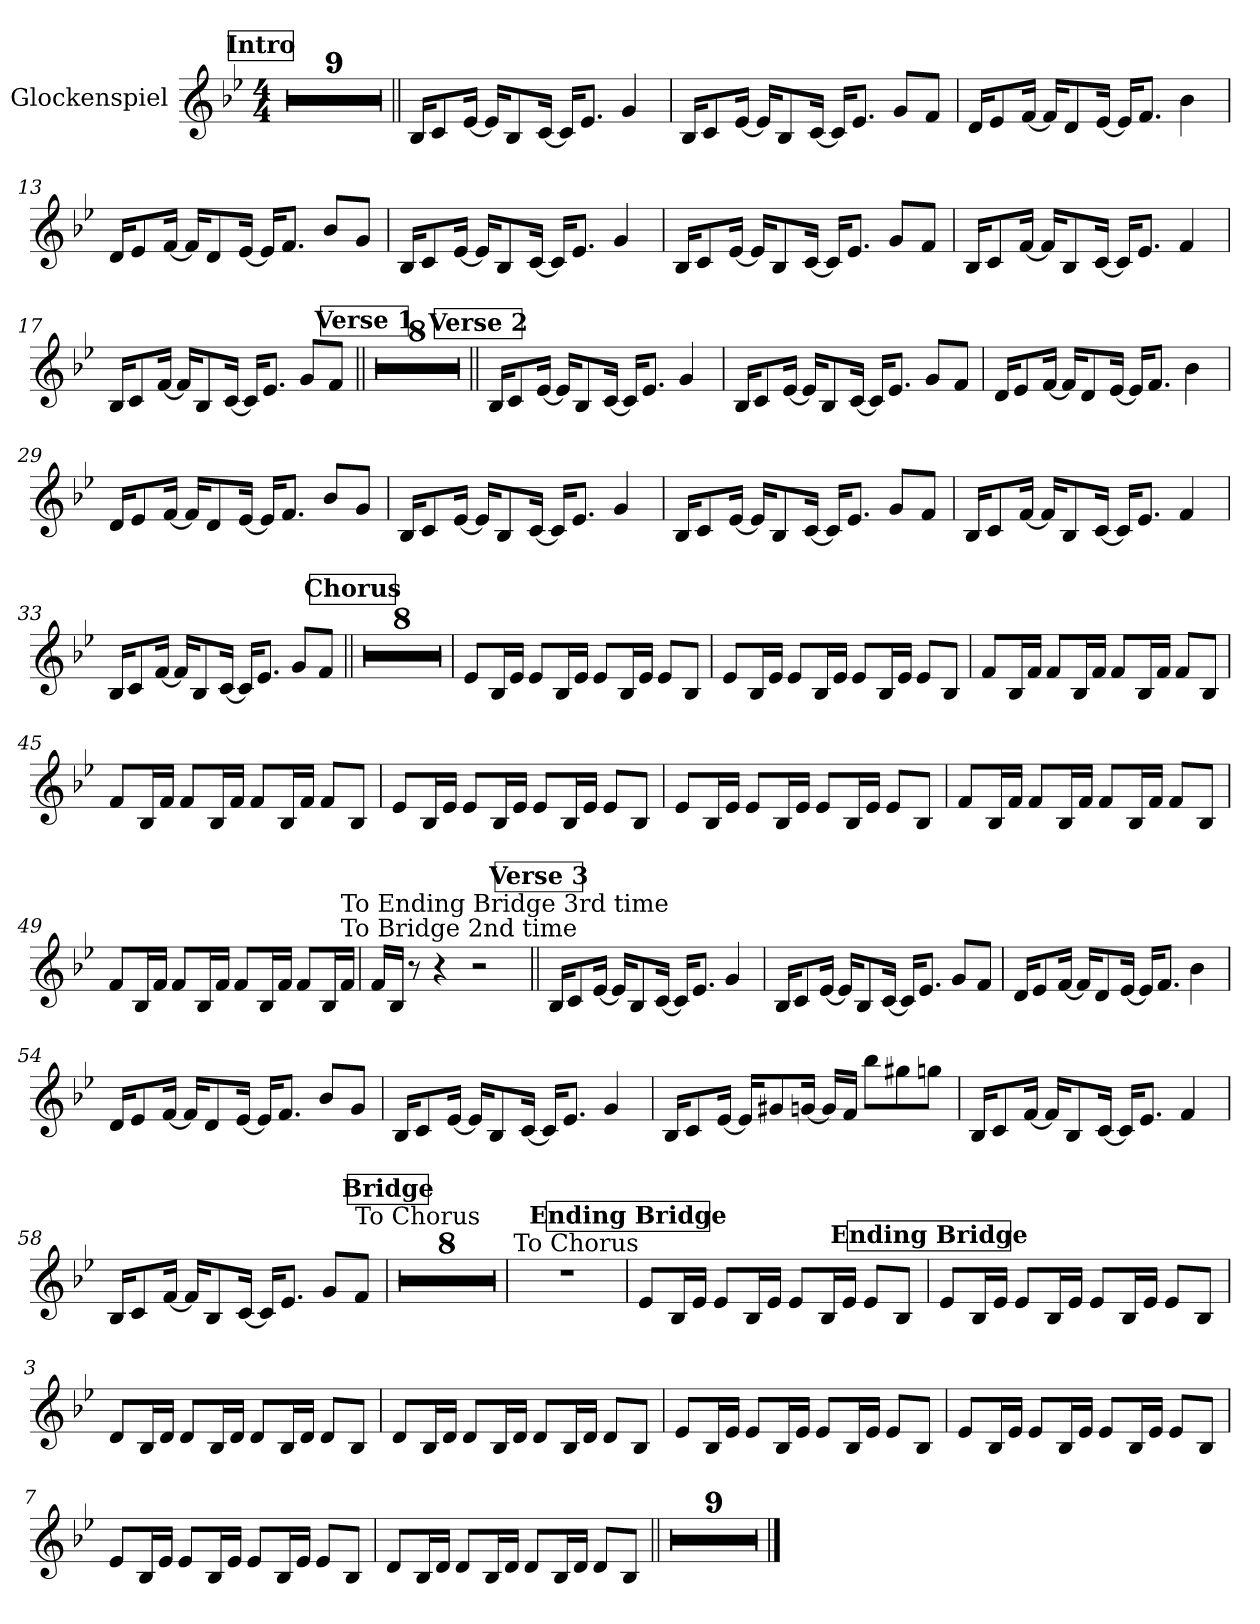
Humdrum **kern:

**kern
*part1
*staff1
*I"Glockenspiel
*I'Glock.
*clefG2
*ITrd-14c-24
*k[b-e-]
*B-:
*M4/4
*MM98
!!LO:REH:place=s1:a:B:fs=14:t=Intro
=1
1r;<
=2
1r
=3
1r
=4
1r
=5
1r
=6
1r
=7
1r
=8
1r
=9
1r
!!LO:LB:g=z
=10||
16bb-/KL
8ccc/
[16eee-/Jk
16eee-/KL]
8bb-/
[16ccc/Jk
16ccc/KL]
8.eee-/J
4ggg/
=11
16bb-/KL
8ccc/
[16eee-/Jk
16eee-/KL]
8bb-/
[16ccc/Jk
16ccc/KL]
8.eee-/J
8ggg/L
8fff/J
=12
16ddd/KL
8eee-/
[16fff/Jk
16fff/KL]
8ddd/
[16eee-/Jk
16eee-/KL]
8.fff/J
4bbb-\
=13
16ddd/KL
8eee-/
[16fff/Jk
16fff/KL]
8ddd/
[16eee-/Jk
16eee-/KL]
8.fff/J
8bbb-/L
8ggg/J
!!LO:LB:g=z
=14
16bb-/KL
8ccc/
[16eee-/Jk
16eee-/KL]
8bb-/
[16ccc/Jk
16ccc/KL]
8.eee-/J
4ggg/
=15
16bb-/KL
8ccc/
[16eee-/Jk
16eee-/KL]
8bb-/
[16ccc/Jk
16ccc/KL]
8.eee-/J
8ggg/L
8fff/J
=16
16bb-/KL
8ccc/
[16fff/Jk
16fff/KL]
8bb-/
[16ccc/Jk
16ccc/KL]
8.eee-/J
4fff/
=17
16bb-/KL
8ccc/
[16fff/Jk
16fff/KL]
8bb-/
[16ccc/Jk
16ccc/KL]
8.eee-/J
8ggg/L
8fff/J
!!LO:LB:g=z
!!LO:REH:place=s1:a:B:fs=14:t=Verse 1
=18||
1r
=19
1r
=20
1r
=21
1r
=22
1r
=23
1r
=24
1r
=25
1r
!!LO:REH:place=s1:a:B:fs=14:t=Verse 2
=26||
16bb-/KL
8ccc/
[16eee-/Jk
16eee-/KL]
8bb-/
[16ccc/Jk
16ccc/KL]
8.eee-/J
4ggg/
!!LO:LB:g=z
=27
16bb-/KL
8ccc/
[16eee-/Jk
16eee-/KL]
8bb-/
[16ccc/Jk
16ccc/KL]
8.eee-/J
8ggg/L
8fff/J
=28
16ddd/KL
8eee-/
[16fff/Jk
16fff/KL]
8ddd/
[16eee-/Jk
16eee-/KL]
8.fff/J
4bbb-\
=29
16ddd/KL
8eee-/
[16fff/Jk
16fff/KL]
8ddd/
[16eee-/Jk
16eee-/KL]
8.fff/J
8bbb-/L
8ggg/J
=30
16bb-/KL
8ccc/
[16eee-/Jk
16eee-/KL]
8bb-/
[16ccc/Jk
16ccc/KL]
8.eee-/J
4ggg/
!!LO:LB:g=z
=31
16bb-/KL
8ccc/
[16eee-/Jk
16eee-/KL]
8bb-/
[16ccc/Jk
16ccc/KL]
8.eee-/J
8ggg/L
8fff/J
=32
16bb-/KL
8ccc/
[16fff/Jk
16fff/KL]
8bb-/
[16ccc/Jk
16ccc/KL]
8.eee-/J
4fff/
=33
16bb-/KL
8ccc/
[16fff/Jk
16fff/KL]
8bb-/
[16ccc/Jk
16ccc/KL]
8.eee-/J
8ggg/L
8fff/J
!!LO:REH:place=s1:a:B:fs=14:t=Chorus
=34||
1r
=35
1r
=36
1r
!!LO:LB:g=z
=37
1r
=38
1r
=39
1r
=40
1r
=41
1r
=42
8eee-/L
16bb-/L
16eee-/JJ
8eee-/L
16bb-/L
16eee-/JJ
8eee-/L
16bb-/L
16eee-/JJ
8eee-/L
8bb-/J
=43
8eee-/L
16bb-/L
16eee-/JJ
8eee-/L
16bb-/L
16eee-/JJ
8eee-/L
16bb-/L
16eee-/JJ
8eee-/L
8bb-/J
=44
8fff/L
16bb-/L
16fff/JJ
8fff/L
16bb-/L
16fff/JJ
8fff/L
16bb-/L
16fff/JJ
8fff/L
8bb-/J
!!LO:LB:g=z
=45
8fff/L
16bb-/L
16fff/JJ
8fff/L
16bb-/L
16fff/JJ
8fff/L
16bb-/L
16fff/JJ
8fff/L
8bb-/J
=46
8eee-/L
16bb-/L
16eee-/JJ
8eee-/L
16bb-/L
16eee-/JJ
8eee-/L
16bb-/L
16eee-/JJ
8eee-/L
8bb-/J
=47
8eee-/L
16bb-/L
16eee-/JJ
8eee-/L
16bb-/L
16eee-/JJ
8eee-/L
16bb-/L
16eee-/JJ
8eee-/L
8bb-/J
=48
8fff/L
16bb-/L
16fff/JJ
8fff/L
16bb-/L
16fff/JJ
8fff/L
16bb-/L
16fff/JJ
8fff/L
8bb-/J
=49
8fff/L
16bb-/L
16fff/JJ
8fff/L
16bb-/L
16fff/JJ
8fff/L
16bb-/L
16fff/JJ
8fff/L
16bb-/L
!LO:TX:t=To Bridge 2nd time
!LO:TX:a:t=To Ending Bridge 3rd time
16fff/JJ
!!LO:LB:g=z
=50
16fff/LL
16bb-/JJ
8r
4r
2r
!!LO:REH:place=s1:a:B:fs=14:t=Verse 3
=51||
16bb-/KL
8ccc/
[16eee-/Jk
16eee-/KL]
8bb-/
[16ccc/Jk
16ccc/KL]
8.eee-/J
4ggg/
=52
16bb-/KL
8ccc/
[16eee-/Jk
16eee-/KL]
8bb-/
[16ccc/Jk
16ccc/KL]
8.eee-/J
8ggg/L
8fff/J
=53
16ddd/KL
8eee-/
[16fff/Jk
16fff/KL]
8ddd/
[16eee-/Jk
16eee-/KL]
8.fff/J
4bbb-\
!!LO:LB:g=z
=54
16ddd/KL
8eee-/
[16fff/Jk
16fff/KL]
8ddd/
[16eee-/Jk
16eee-/KL]
8.fff/J
8bbb-/L
8ggg/J
=55
16bb-/KL
8ccc/
[16eee-/Jk
16eee-/KL]
8bb-/
[16ccc/Jk
16ccc/KL]
8.eee-/J
4ggg/
=56
16bb-/KL
8ccc/
[16eee-/Jk
16eee-/KL]
8ggg#X/
[16gggn/Jk
16ggg/LL]
16fff/JJ
8bbbb-\L
8gggg#X\
8ggggn\J
=57
16bb-/KL
8ccc/
[16fff/Jk
16fff/KL]
8bb-/
[16ccc/Jk
16ccc/KL]
8.eee-/J
4fff/
!!LO:PB:g=z
=58
16bb-/KL
8ccc/
[16fff/Jk
16fff/KL]
8bb-/
[16ccc/Jk
16ccc/KL]
8.eee-/J
8ggg/L
!LO:TX:a:t=To Chorus
8fff/J
!!LO:LB:g=z
!!LO:REH:place=s1:a:B:fs=14:t=Bridge
=1
1r
=2
1r
=3
1r
=4
1r
=5
1r
=6
1r
=7
1r
=8
1r
=9
!LO:TX:a:t=To Chorus
1r
!!LO:LB:g=z
!!LO:REH:place=s1:a:B:fs=14:t=Ending Bridge
=1
8eee-/L
16bb-/L
16eee-/JJ
8eee-/L
16bb-/L
16eee-/JJ
8eee-/L
16bb-/L
16eee-/JJ
8eee-/L
8bb-/J
!!LO:REH:place=s1:a:B:fs=14:t=Ending Bridge
=2
8eee-/L
16bb-/L
16eee-/JJ
8eee-/L
16bb-/L
16eee-/JJ
8eee-/L
16bb-/L
16eee-/JJ
8eee-/L
8bb-/J
=3
8ddd/L
16bb-/L
16ddd/JJ
8ddd/L
16bb-/L
16ddd/JJ
8ddd/L
16bb-/L
16ddd/JJ
8ddd/L
8bb-/J
=4
8ddd/L
16bb-/L
16ddd/JJ
8ddd/L
16bb-/L
16ddd/JJ
8ddd/L
16bb-/L
16ddd/JJ
8ddd/L
8bb-/J
=5
8eee-/L
16bb-/L
16eee-/JJ
8eee-/L
16bb-/L
16eee-/JJ
8eee-/L
16bb-/L
16eee-/JJ
8eee-/L
8bb-/J
!!LO:LB:g=z
=6
8eee-/L
16bb-/L
16eee-/JJ
8eee-/L
16bb-/L
16eee-/JJ
8eee-/L
16bb-/L
16eee-/JJ
8eee-/L
8bb-/J
=7
8eee-/L
16bb-/L
16eee-/JJ
8eee-/L
16bb-/L
16eee-/JJ
8eee-/L
16bb-/L
16eee-/JJ
8eee-/L
8bb-/J
=8
8ddd/L
16bb-/L
16ddd/JJ
8ddd/L
16bb-/L
16ddd/JJ
8ddd/L
16bb-/L
16ddd/JJ
8ddd/L
8bb-/J
=9||
1r
=10
1r
=11
1r
=12
1r
=13
1r
=14
1r
!!LO:LB:g=z
=15
1r
=16
1r
=17
1r;<
==
*-
